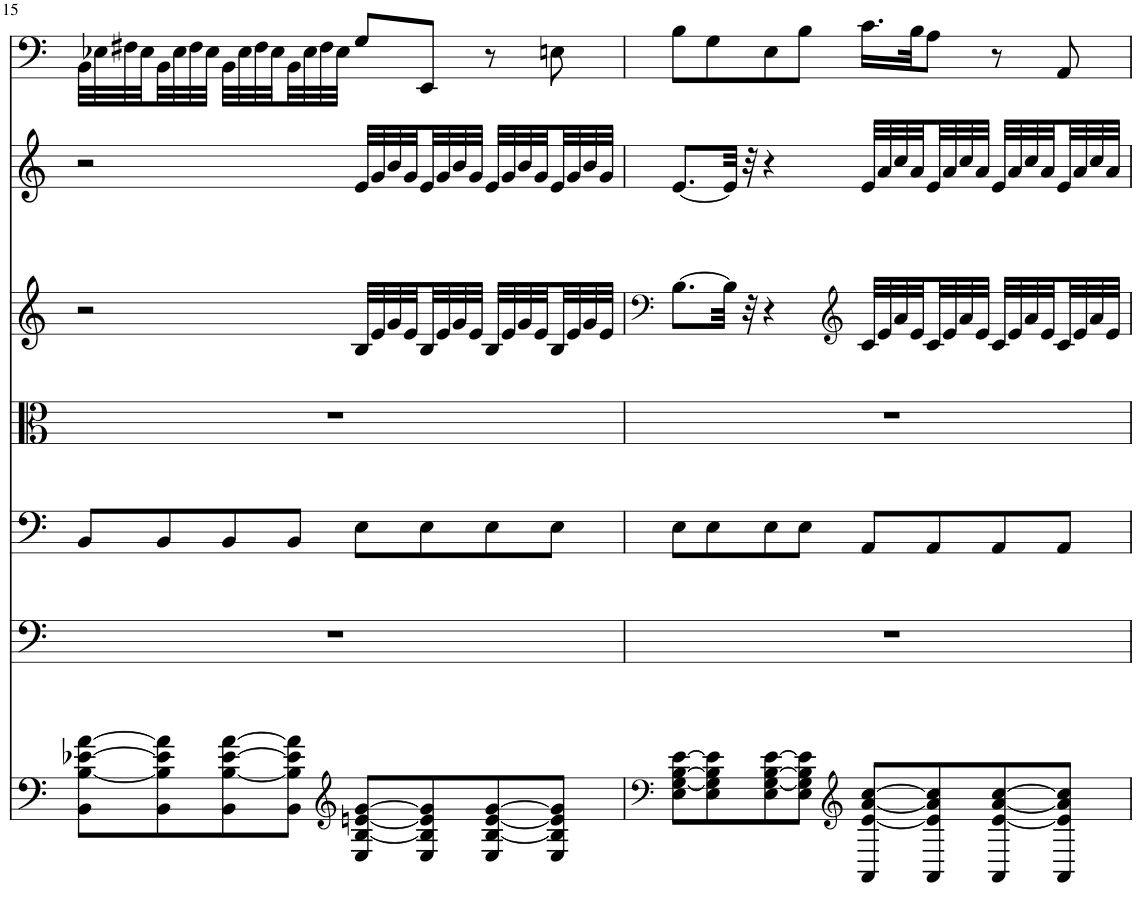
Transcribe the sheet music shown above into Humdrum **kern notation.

**kern	**kern	**kern	**kern	**kern	**kern	**kern
*part7	*part6	*part5	*part4	*part3	*part2	*part1
*staff7	*staff6	*staff5	*staff4	*staff3	*staff2	*staff1
*I"Continuo	*I"Contrabass	*I"Violoncello	*I"Viola	*I"Violin II	*I"Violin I	*I"Bassoon
*	*I'Cb	*	*	*	*	*I'Bsn
!!LO:PB:g=z
*clefF4	*clefF4	*clefF4	*clefC3	*clefG2	*clefG2	*clefF4
*	*Trd7c12	*	*	*	*	*
*k[]	*k[]	*k[]	*k[]	*k[]	*k[]	*k[]
*M4/4	*M4/4	*M4/4	*M4/4	*M4/4	*M4/4	*M4/4
=15	=15	=15	=15	=15	=15	=15
8BB\ [8B\ [8e-X\ [8a\L	1r	8BB/L	1r	2r	2r	32BB\LLL
.	.	.	.	.	.	32E-X\
.	.	.	.	.	.	32F#X\
.	.	.	.	.	.	32E-\
8BB\ 8B\] 8e-\] 8a\]	.	8BB/	.	.	.	32BB\
.	.	.	.	.	.	32E-\
.	.	.	.	.	.	32F#\
.	.	.	.	.	.	32E-\JJJ
8BB\ [8B\ [8e-\ [8a\	.	8BB/	.	.	.	32BB\LLL
.	.	.	.	.	.	32E-\
.	.	.	.	.	.	32F#\
.	.	.	.	.	.	32E-\
8BB\ 8B\] 8e-\] 8a\]J	.	8BB/J	.	.	.	32BB\
.	.	.	.	.	.	32E-\
.	.	.	.	.	.	32F#\
.	.	.	.	.	.	32E-\JJJ
*clefG2	*	*	*	*	*	*
8E/ [8B/ [8en/ [8g/L	.	8E\L	.	32B/LLL	32e/LLL	8G/L
.	.	.	.	32e/	32g/	.
.	.	.	.	32g/	32b/	.
.	.	.	.	32e/	32g/	.
8E/ 8B/] 8e/] 8g/]	.	8E\	.	32B/	32e/	8EE/J
.	.	.	.	32e/	32g/	.
.	.	.	.	32g/	32b/	.
.	.	.	.	32e/JJJ	32g/JJJ	.
8E/ [8B/ [8e/ [8g/	.	8E\	.	32B/LLL	32e/LLL	8r
.	.	.	.	32e/	32g/	.
.	.	.	.	32g/	32b/	.
.	.	.	.	32e/	32g/	.
8E/ 8B/] 8e/] 8g/]J	.	8E\J	.	32B/	32e/	8En\
.	.	.	.	32e/	32g/	.
.	.	.	.	32g/	32b/	.
.	.	.	.	32e/JJJ	32g/JJJ	.
=16	=16	=16	=16	=16	=16	=16
*clefF4	*	*	*	*clefF4	*	*
8E\ [8G\ [8B\ [8e\L	1r	8E\L	1r	[8.B\L	[8.e/L	8B\L
8E\ 8G\] 8B\] 8e\]	.	8E\	.	.	.	8G\
.	.	.	.	32B\Jkk]	32e/Jkk]	.
.	.	.	.	32r	32r	.
8E\ [8G\ [8B\ [8e\	.	8E\	.	4r	4r	8E\
8E\ 8G\] 8B\] 8e\]J	.	8E\J	.	.	.	8B\J
*clefG2	*	*	*	*clefG2	*	*
8AA/ [8e/ [8a/ [8cc/L	.	8AA/L	.	32c/LLL	32e/LLL	16.c\LL
.	.	.	.	32e/	32a/	.
.	.	.	.	32a/	32cc/	.
.	.	.	.	32e/	32a/	32B\JK
8AA/ 8e/] 8a/] 8cc/]	.	8AA/	.	32c/	32e/	8A\J
.	.	.	.	32e/	32a/	.
.	.	.	.	32a/	32cc/	.
.	.	.	.	32e/JJJ	32a/JJJ	.
8AA/ [8e/ [8a/ [8cc/	.	8AA/	.	32c/LLL	32e/LLL	8r
.	.	.	.	32e/	32a/	.
.	.	.	.	32a/	32cc/	.
.	.	.	.	32e/	32a/	.
8AA/ 8e/] 8a/] 8cc/]J	.	8AA/J	.	32c/	32e/	8AA/
.	.	.	.	32e/	32a/	.
.	.	.	.	32a/	32cc/	.
.	.	.	.	32e/JJJ	32a/JJJ	.
=	=	=	=	=	=	=
*-	*-	*-	*-	*-	*-	*-
